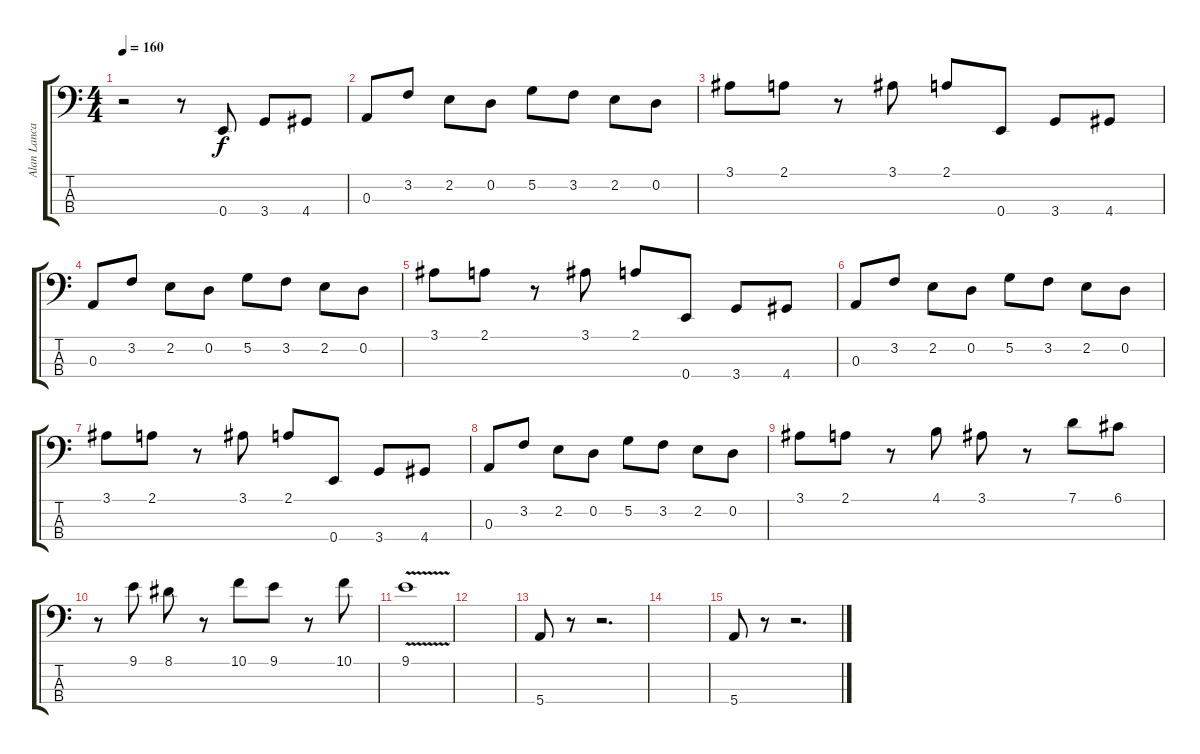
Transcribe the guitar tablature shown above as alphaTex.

\track ("Alan Lancaster" "Alan Lanca") {instrument acousticguitarnylon}
\staff {score tabs}
\tuning (G2 D2 A1 E1) {hide}
\ts (4 4)
\tempo 160
\clef f4
\ks c
r.2{dy f instrument acousticguitarnylon} r.8 0.4.8 3.4.8 4.4.8 |
0.3.8 3.2.8 2.2.8 0.2.8 5.2.8 3.2.8 2.2.8 0.2.8 |
3.1.8 2.1.8 r.8 3.1.8 2.1.8 0.4.8 3.4.8 4.4.8 |
0.3.8 3.2.8 2.2.8 0.2.8 5.2.8 3.2.8 2.2.8 0.2.8 |
3.1.8 2.1.8 r.8 3.1.8 2.1.8 0.4.8 3.4.8 4.4.8 |
0.3.8 3.2.8 2.2.8 0.2.8 5.2.8 3.2.8 2.2.8 0.2.8 |
3.1.8 2.1.8 r.8 3.1.8 2.1.8 0.4.8 3.4.8 4.4.8 |
0.3.8 3.2.8 2.2.8 0.2.8 5.2.8 3.2.8 2.2.8 0.2.8 |
3.1.8 2.1.8 r.8 4.1.8 3.1.8 r.8 7.1.8 6.1.8 |
r.8 9.1.8 8.1.8 r.8 10.1.8 9.1.8 r.8 10.1.8 |
9.1{v}.1 |
|
5.4.8 r.8 r.2{d} |
|
5.4.8 r.8 r.2{d}
